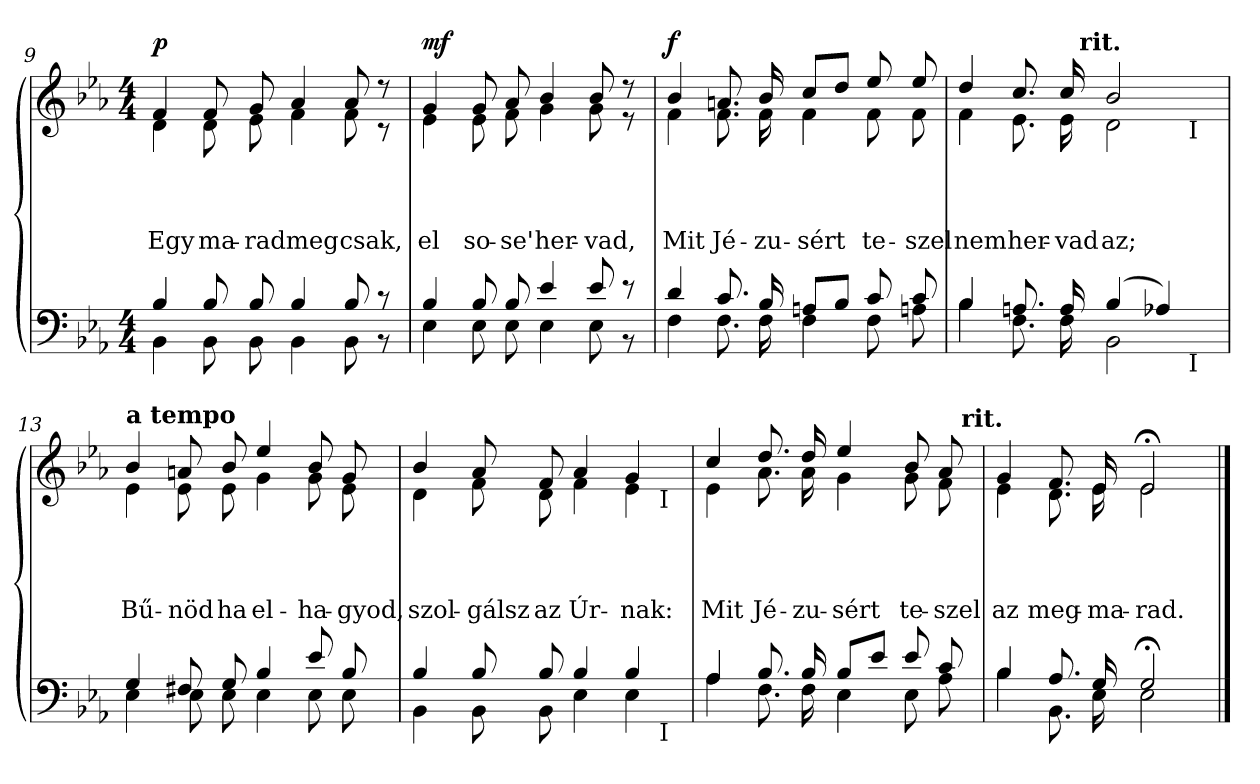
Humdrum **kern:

**kern	**kern	**text	**text	**text	**text	**dynam
*part2	*part1	*part1	*part1	*part1	*part1	*part1
*staff2	*staff1	*staff1	*staff1	*staff1	*staff1	*staff1
*clefF4	*clefG2	*	*	*	*	*
*k[b-e-a-]	*k[b-e-a-]	*	*	*	*	*
*E-:	*E-:	*	*	*	*	*
*M4/4	*M4/4	*	*	*	*	*
=9	=9	=9	=9	=9	=9	=9
*^	*	*	*	*	*	*
!	!	!	!	!	!	!LO:LY:b	!LO:DY:a
*	*	*^	*	*	*	*	*
4B-/	4BB-\	4f/	4d\	.	.	.	Egy	p
!	!	!	!	!	!	!	!LO:LY:b	!
8B-/	8BB-\	8f/	8d\	.	.	.	ma-	.
!	!	!	!	!	!	!	!LO:LY:b	!
8B-/	8BB-\	8g/	8e-\	.	.	.	-rad	.
!	!	!	!	!	!	!	!LO:LY:b	!
4B-/	4BB-\	4a-/	4f\	.	.	.	meg	.
!	!	!	!	!	!	!	!LO:LY:b	!
8B-/	8BB-\	8a-/	8f\	.	.	.	csak,	.
8r	8r	8r	8r	.	.	.	.	.
=10	=10	=10	=10	=10	=10	=10	=10	=10
!	!	!	!	!	!	!	!LO:LY:b	!LO:DY:a
4B-/	4E-\	4g/	4e-\	.	.	.	el	mf
!	!	!	!	!	!	!	!LO:LY:b	!
8B-/	8E-\	8g/	8e-\	.	.	.	so-	.
!	!	!	!	!	!	!	!LO:LY:b	!
8B-/	8E-\	8a-/	8f\	.	.	.	-se'	.
!	!	!	!	!	!	!	!LO:LY:b	!
4e-/	4E-\	4b-/	4g\	.	.	.	her-	.
!	!	!	!	!	!	!	!LO:LY:b	!
8e-/	8E-\	8b-/	8g\	.	.	.	-vad,	.
8r	8r	8r	8r	.	.	.	.	.
!!LO:LB:g=z	!!
=11	=11	=11	=11	=11	=11	=11	=11	=11
!	!	!	!	!	!	!	!LO:LY:b	!LO:DY:a
4d/	4F\	4b-/	4f\	.	.	.	Mit	f
!	!	!	!	!	!	!	!LO:LY:b	!
8.c/	8.F\	8.an/	8.f\	.	.	.	Jé-	.
!	!	!	!	!	!	!	!LO:LY:b	!
16B-/	16F\	16b-/	16f\	.	.	.	-zu-	.
!	!	!	!	!	!	!	!LO:LY:b	!
8An/L	4F\	8cc/L	4f\	.	.	.	-sért	.
8B-/J	.	8dd/J	.	.	.	.	.	.
!	!	!	!	!	!	!	!LO:LY:b	!
8c/	8F\	8ee-/	8f\	.	.	.	te-	.
!	!	!	!	!	!	!	!LO:LY:b	!
8c/	8An\	8ee-/	8f\	.	.	.	-szel	.
*	*	*v	*v	*	*	*	*	*
=12	=12	=12	=12	=12	=12	=12	=12
*	*	*^	*	*	*	*	*
!	!	!	!	!	!	!	!LO:LY:b	!
*	*^	*^	*^	*	*	*	*	*
4B-/	4B-\	2..ryy	4dd/	4f\	4...ryy	2..ryy	.	.	.	nem	.
!	!	!	!	!	!	!	!	!	!	!LO:LY:b	!
8.An/	8.F\	.	8.cc/	8.e-\	.	.	.	.	.	her-	.
!	!	!	!	!	!	!	!	!	!	!LO:LY:b	!
16A/	16F\	.	16cc/	16e-\	.	.	.	.	.	-vad	.
!	!	!	!	!	!LO:TX:a:B:t=rit.	!	!	!	!	!	!
.	.	.	.	.	2ryy	.	.	.	.	.	.
!	!	!	!	!	!	!	!	!	!	!LO:LY:b	!
(>4B-/	2BB-\	.	2b-/	2d\	.	.	.	.	.	az;	.
4A-X/)	.	.	.	.	.	.	.	.	.	.	.
!	!	!	!	!	!	!LO:TX:b:t=I	!	!	!	!	!
!	!	!LO:TX:b:t=I	!	!	!	!	!	!	!	!	!
.	.	8ryy	.	.	.	8ryy	.	.	.	.	.
.	.	.	.	.	32ryy	.	.	.	.	.	.
*	*v	*v	*	*	*	*	*	*	*	*	*
*	*	*v	*v	*v	*v	*	*	*	*	*
=13	=13	=13	=13	=13	=13	=13	=13
*	*^	*^	*	*	*	*	*
*	*	*	*	*^	*	*	*	*	*
*	*	*	*	*	*^	*	*	*	*	*
!	!	!	!LO:TX:a:B:t=a tempo	!	!	!	!	!	!	!	!
!	!	!	!	!	!	!	!	!	!	!LO:LY:b	!
*	*v	*v	*	*	*	*	*	*	*	*	*
*	*	*	*v	*v	*v	*	*	*	*	*
4G/	4E-\	4b-/	4e-\	.	.	.	Bű-	.
!	!	!	!	!	!	!	!LO:LY:b	!
8F#X/	8E-\	8an/	8e-\	.	.	.	-nöd	.
!	!	!	!	!	!	!	!LO:LY:b	!
8G/	8E-\	8b-/	8e-\	.	.	.	ha	.
!	!	!	!	!	!	!	!LO:LY:b	!
4B-/	4E-\	4ee-/	4g\	.	.	.	el-	.
!	!	!	!	!	!	!	!LO:LY:b	!
8e-/	8E-\	8b-/	8g\	.	.	.	-ha-	.
!	!	!	!	!	!	!	!LO:LY:b	!
8B-/	8E-\	8g/	8e-\	.	.	.	-gyod,	.
*	*	*v	*v	*	*	*	*	*
!!LO:LB:g=z
=14	=14	=14	=14	=14	=14	=14	=14
*	*	*^	*	*	*	*	*
!	!	!	!	!	!	!	!LO:LY:b	!
*	*^	*	*^	*	*	*	*	*
4B-/	4BB-\	2..ryy	4b-/	4d\	2..ryy	.	.	.	szol-	.
!	!	!	!	!	!	!	!	!	!LO:LY:b	!
8B-/	8BB-\	.	8a-/	8f\	.	.	.	.	-gálsz	.
!	!	!	!	!	!	!	!	!	!LO:LY:b	!
8B-/	8BB-\	.	8f/	8d\	.	.	.	.	az	.
!	!	!	!	!	!	!	!	!	!LO:LY:b	!
4B-/	4E-\	.	4a-/	4f\	.	.	.	.	Úr-	.
!	!	!	!	!	!	!	!	!	!LO:LY:b	!
4B-/	4E-\	.	4g/	4e-\	.	.	.	.	-nak:	.
!	!	!	!	!	!LO:TX:b:t=I	!	!	!	!	!
!	!	!LO:TX:b:t=I	!	!	!	!	!	!	!	!
.	.	8ryy	.	.	8ryy	.	.	.	.	.
*	*v	*v	*	*	*	*	*	*	*	*
=15	=15	=15	=15	=15	=15	=15	=15	=15	=15
*	*^	*	*	*	*	*	*	*	*
!	!	!	!	!	!	!	!	!	!LO:LY:b	!
*	*v	*v	*	*	*	*	*	*	*	*
4A-/	4A-\	4cc/	4e-\	2...ryy	.	.	.	Mit	.
!	!	!	!	!	!	!	!	!LO:LY:b	!
8.B-/	8.F\	8.dd/	8.a-\	.	.	.	.	Jé-	.
!	!	!	!	!	!	!	!	!LO:LY:b	!
16B-/	16F\	16dd/	16a-\	.	.	.	.	-zu-	.
!	!	!	!	!	!	!	!	!LO:LY:b	!
8B-/L	4E-\	4ee-/	4g\	.	.	.	.	-sért	.
8e-/J	.	.	.	.	.	.	.	.	.
!	!	!	!	!	!	!	!	!LO:LY:b	!
8e-/	8E-\	8b-/	8g\	.	.	.	.	te-	.
!	!	!	!	!	!	!	!	!LO:LY:b	!
8c/	8A-\	8a-/	8f\	.	.	.	.	-szel	.
!	!	!	!	!LO:TX:a:B:t=rit.	!	!	!	!	!
.	.	.	.	16ryy	.	.	.	.	.
*	*	*v	*v	*v	*	*	*	*	*
=16	=16	=16	=16	=16	=16	=16	=16
*	*	*^	*	*	*	*	*
*	*	*	*^	*	*	*	*	*
!	!	!	!	!	!	!	!	!LO:LY:b	!
*	*	*	*v	*v	*	*	*	*	*
4B-/	4B-\	4g/	4e-\	.	.	.	az	.
!	!	!	!	!	!	!	!LO:LY:b	!
8.A-/	8.BB-\	8.f/	8.d\	.	.	.	meg-	.
!	!	!	!	!	!	!	!LO:LY:b	!
16G/	16E-\	16e-/	16e-\	.	.	.	-ma-	.
!	!	!	!	!	!	!	!LO:LY:b	!
2G;/	2E-\	2e-;/	2e-\	.	.	.	-rad.	.
*v	*v	*	*	*	*	*	*	*
*	*v	*v	*	*	*	*	*
==	==	==	==	==	==	==
*-	*-	*-	*-	*-	*-	*-
